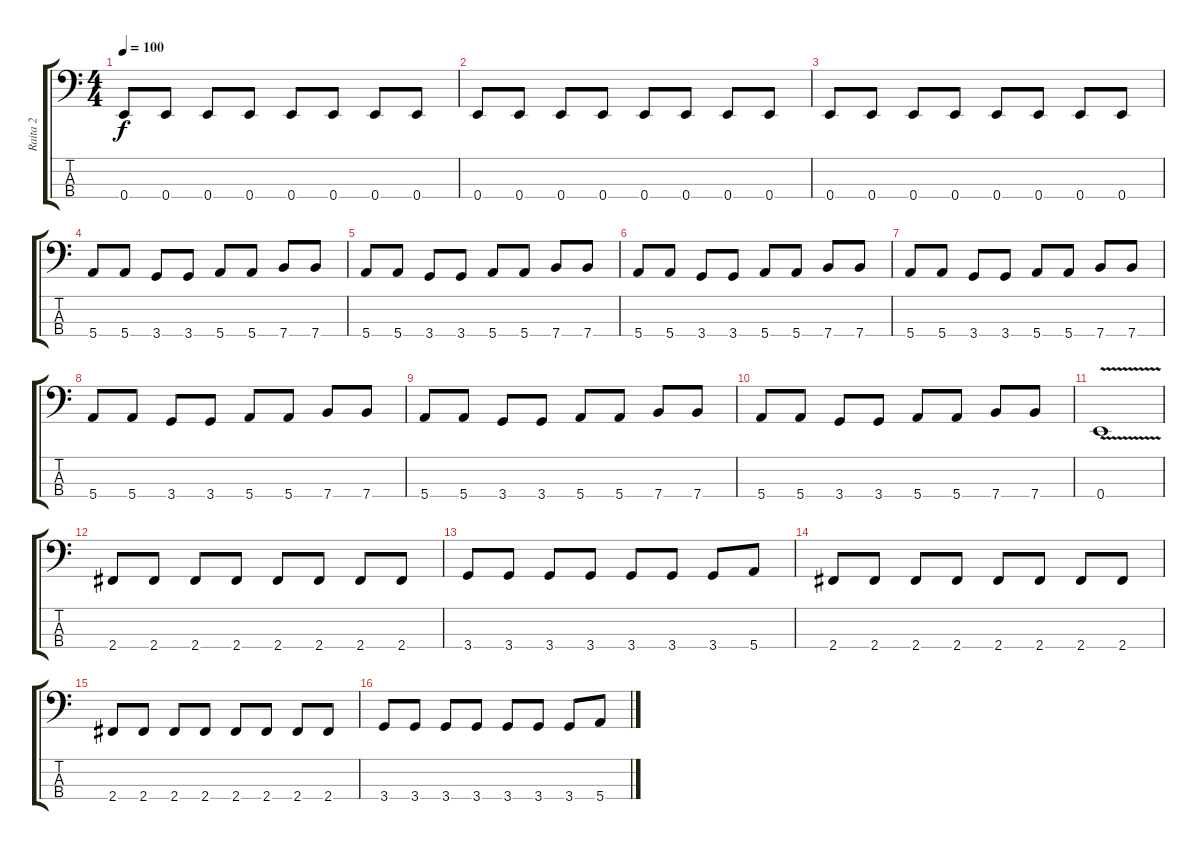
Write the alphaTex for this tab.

\track ("Raita 2" "Raita 2") {instrument slapbass2}
\staff {score tabs}
\tuning (G2 D2 A1 E1) {hide}
\ts (4 4)
\tempo 100
\clef f4
\ks c
0.4.8{dy f} 0.4.8 0.4.8 0.4.8 0.4.8 0.4.8 0.4.8 0.4.8 |
0.4.8 0.4.8 0.4.8 0.4.8 0.4.8 0.4.8 0.4.8 0.4.8 |
0.4.8 0.4.8 0.4.8 0.4.8 0.4.8 0.4.8 0.4.8 0.4.8 |
5.4.8 5.4.8 3.4.8 3.4.8 5.4.8 5.4.8 7.4.8 7.4.8 |
5.4.8 5.4.8 3.4.8 3.4.8 5.4.8 5.4.8 7.4.8 7.4.8 |
5.4.8 5.4.8 3.4.8 3.4.8 5.4.8 5.4.8 7.4.8 7.4.8 |
5.4.8 5.4.8 3.4.8 3.4.8 5.4.8 5.4.8 7.4.8 7.4.8 |
5.4.8 5.4.8 3.4.8 3.4.8 5.4.8 5.4.8 7.4.8 7.4.8 |
5.4.8 5.4.8 3.4.8 3.4.8 5.4.8 5.4.8 7.4.8 7.4.8 |
5.4.8 5.4.8 3.4.8 3.4.8 5.4.8 5.4.8 7.4.8 7.4.8 |
0.4{v}.1 |
2.4.8 2.4.8 2.4.8 2.4.8 2.4.8 2.4.8 2.4.8 2.4.8 |
3.4.8 3.4.8 3.4.8 3.4.8 3.4.8 3.4.8 3.4.8 5.4.8 |
2.4.8 2.4.8 2.4.8 2.4.8 2.4.8 2.4.8 2.4.8 2.4.8 |
2.4.8 2.4.8 2.4.8 2.4.8 2.4.8 2.4.8 2.4.8 2.4.8 |
3.4.8 3.4.8 3.4.8 3.4.8 3.4.8 3.4.8 3.4.8 5.4.8
